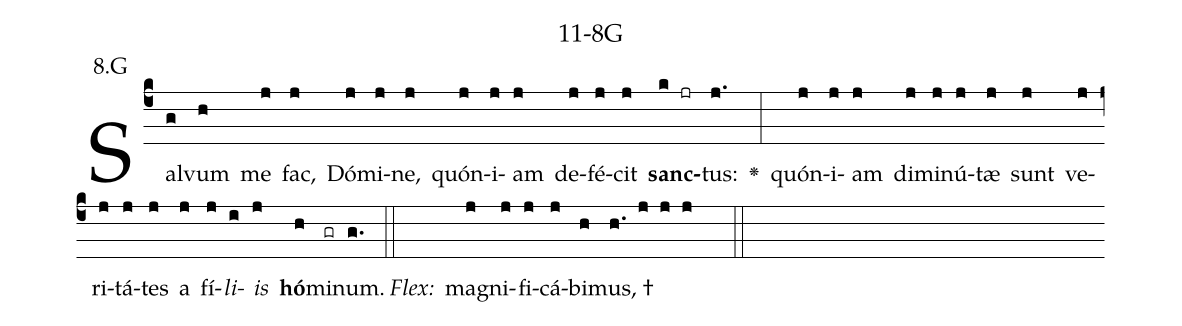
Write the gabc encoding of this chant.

name: 11-8G;
annotation: 8.G;
%%
(c4)Sal(g)vum(h) me(j) fac,(j) Dó(j)mi(j)ne,(j) quón(j)i(j)am(j) de(j)fé(j)cit(j) <b>sanc</b>(k jr)tus:(j.) <v>\greheightstar</v>(:) quón(j)i(j)am(j) di(j)mi(j)nú(j)tæ(j) sunt(j) ve(j)ri(j)tá(j)tes(j) a(j) fí(j)<i>li</i>(i)<i>is</i>(j) <b>hó</b>(h)mi(gr)num.(g.) (::)
<i>Flex:</i>()  ma(j)gni(j)fi(j)cá(j)bi(h)mus, †(h. j j j  ::)

%E(j) u(j) o(i) u(j) a(h) e.(g.) (::)
